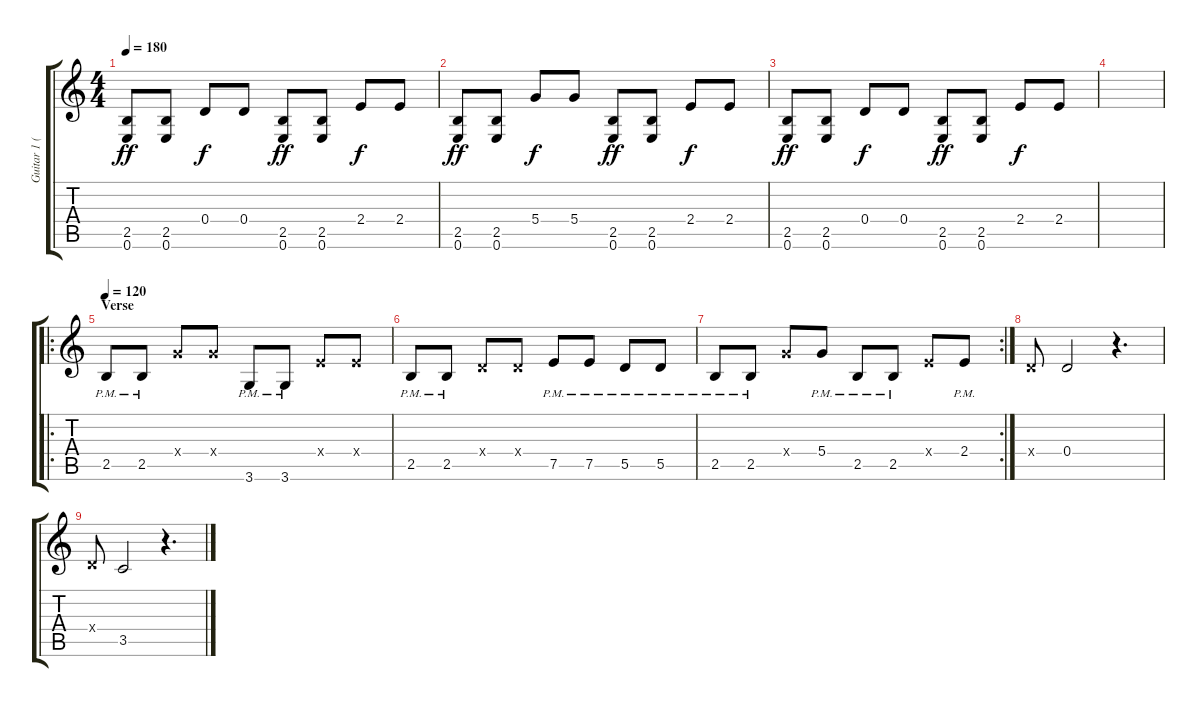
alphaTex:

\track ("Guitar 1 (electric)" "Guitar 1 (") {instrument overdrivenguitar}
\staff {score tabs}
\tuning (E4 B3 G3 D3 A2 E2) {hide}
\ts (4 4)
\tempo 180
\clef g2
\ks c
(2.5 0.6).8{dy ff} (2.5 0.6).8 0.4.8{dy f} 0.4.8 (2.5 0.6).8{dy ff} (2.5 0.6).8 2.4.8{dy f} 2.4.8 |
(2.5 0.6).8{dy ff volume 14 instrument overdrivenguitar} (2.5 0.6).8 5.4.8{dy f} 5.4.8 (2.5 0.6).8{dy ff} (2.5 0.6).8 2.4.8{dy f} 2.4.8 |
(2.5 0.6).8{dy ff} (2.5 0.6).8 0.4.8{dy f} 0.4.8 (2.5 0.6).8{dy ff} (2.5 0.6).8 2.4.8{dy f} 2.4.8 |
|
\ro
\section ("" "Verse")
\tempo 120
2.5{pm}.8{volume 15 instrument electricguitarclean} 2.5{pm}.8 5.4{x}.8 5.4{x}.8 3.6{pm}.8 3.6{pm}.8 2.4{x}.8 2.4{x}.8 |
2.5{pm}.8 2.5{pm}.8 0.4{x}.8 0.4{x}.8 7.5{pm}.8 7.5{pm}.8 5.5{pm}.8 5.5{pm}.8 |
\rc 2
2.5{pm}.8 2.5{pm}.8 5.4{x}.8 5.4{pm}.8 2.5{pm}.8 2.5{pm}.8 2.4{x}.8 2.4{pm}.8 |
\section ("" "")
0.4{x}.8 0.4.2 r.4{d} |
0.4{x}.8 3.5.2 r.4{d}
